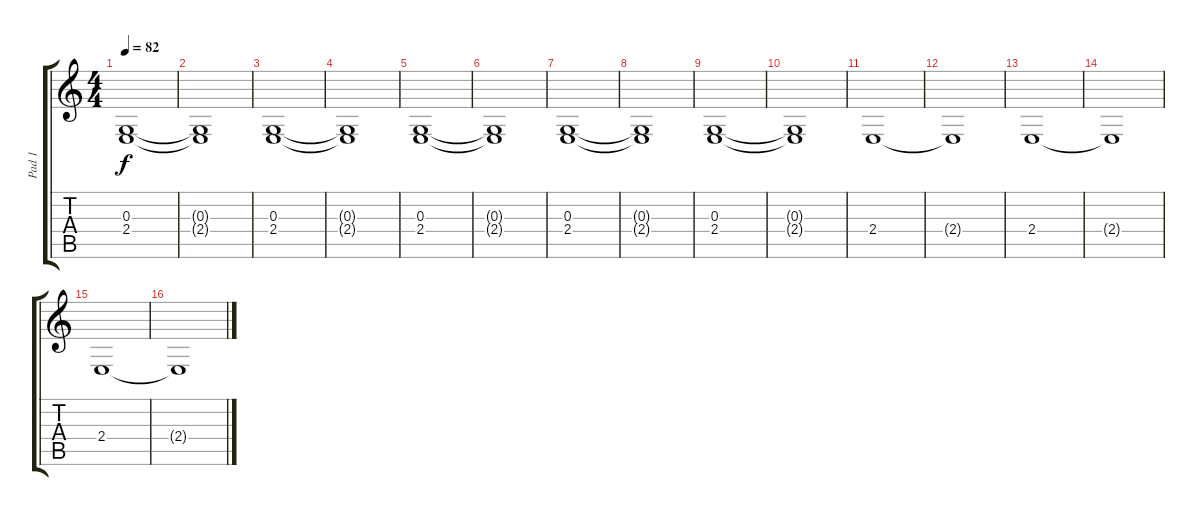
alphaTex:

\track ("Pad 1" "Pad 1") {instrument fx2soundtrack}
\staff {score tabs}
\tuning (E4 B3 G3 D3 A2 E2) {hide}
\ts (4 4)
\tempo 82
\clef g2
\ks c
(0.3 2.4).1{dy f instrument fx2soundtrack} |
(0.3{t} 2.4{t}).1 |
(0.3 2.4).1 |
(0.3{t} 2.4{t}).1 |
(0.3 2.4).1 |
(0.3{t} 2.4{t}).1 |
(0.3 2.4).1 |
(0.3{t} 2.4{t}).1 |
(0.3 2.4).1 |
(0.3{t} 2.4{t}).1 |
2.4.1 |
2.4{t}.1 |
2.4.1 |
2.4{t}.1 |
2.4.1 |
2.4{t}.1
